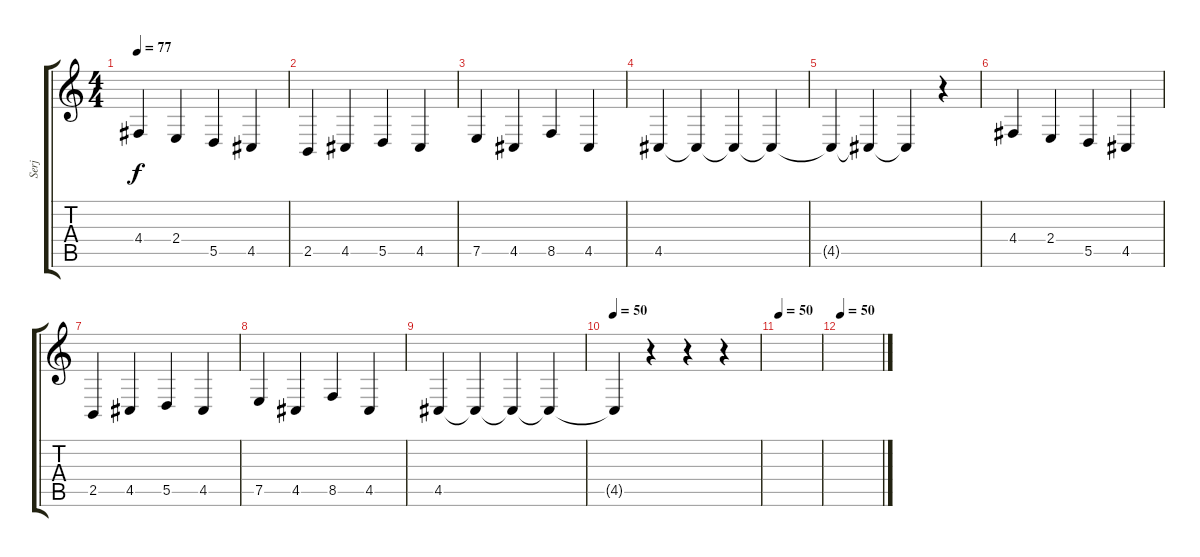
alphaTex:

\track ("Serj" "Serj") {instrument lead8bassandlead}
\staff {score tabs}
\tuning (E4 B3 G3 D3 A2 E2) {hide}
\ts (4 4)
\tempo 77
\clef g2
\ks c
4.4.4{dy f} 2.4.4 5.5.4 4.5.4 |
2.5.4 4.5.4 5.5.4 4.5.4 |
7.5.4 4.5.4 8.5.4 4.5.4 |
4.5.4 4.5{t}.4 4.5{t}.4 4.5{t}.4 |
4.5{t}.4 4.5{t}.4 4.5{t}.4 r.4 |
4.4.4 2.4.4 5.5.4 4.5.4 |
2.5.4 4.5.4 5.5.4 4.5.4 |
7.5.4 4.5.4 8.5.4 4.5.4 |
4.5.4 4.5{t}.4 4.5{t}.4 4.5{t}.4 |
\tempo 50
4.5{t}.4{volume 9} r.4 r.4 r.4 |
\tempo 50
|
\tempo 50
